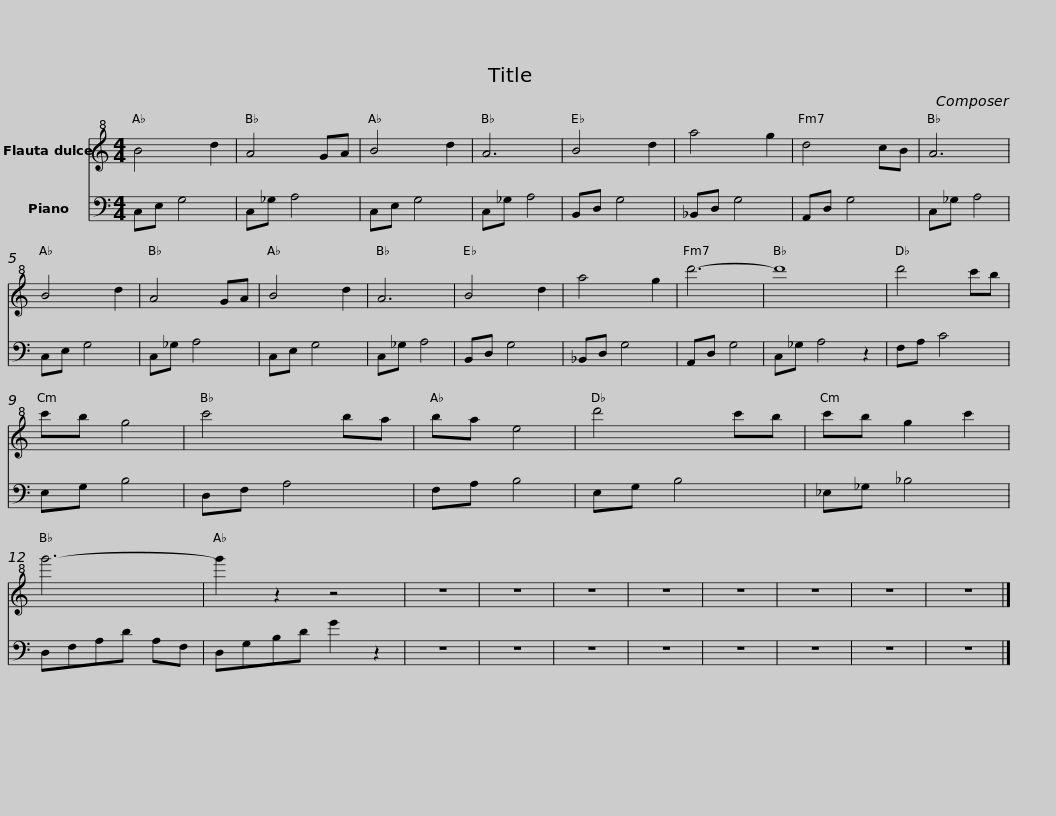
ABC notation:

X:1
%%score 1 2
L:1/8
M:4/4
I:linebreak $
K:C
V:1 treble+8
V:2 bass
V:1
 B4 d2 | A4 GA | B4 d2 | A6 |$ B4 d2 | %5
 a4 g2 | d4 cB | A6 |$ B4 d2 | A4 GA | %10
 B4 d2 | A6 |$ B4 d2 | a4 g2 | d'6- | %15
 d'8 |$ d'4 c'b | c'b g4 | c'4 ba | ba e4 |$ %20
 d'4 c'b | c'b g2 c'2 | g'6- | g'2 z2 z4 |$ z8 | %25
 z8 | z8 | z8 |$ z8 | z8 | %30
 z8 | z8 |] %32
V:2
 C,E, G,4 | C,_G, A,4 | C,E, G,4 | C,_G, A,4 |$ B,,D, G,4 | %5
 _B,,D, G,4 | A,,D, G,4 | C,_G, A,4 |$ C,E, G,4 | C,_G, A,4 | %10
 C,E, G,4 | C,_G, A,4 |$ B,,D, G,4 | _B,,D, G,4 | A,,D, G,4 | %15
 C,_G, A,4 z2 |$ F,A, C4 | E,G, B,4 | D,F, A,4 | F,A, B,4 |$ %20
 E,G, B,4 | _E,_G, _B,4 | D,F,A,D A,F, | D,G,B,D G2 z2 |$ z8 | %25
 z8 | z8 | z8 |$ z8 | z8 | %30
 z8 | z8 |] %32
